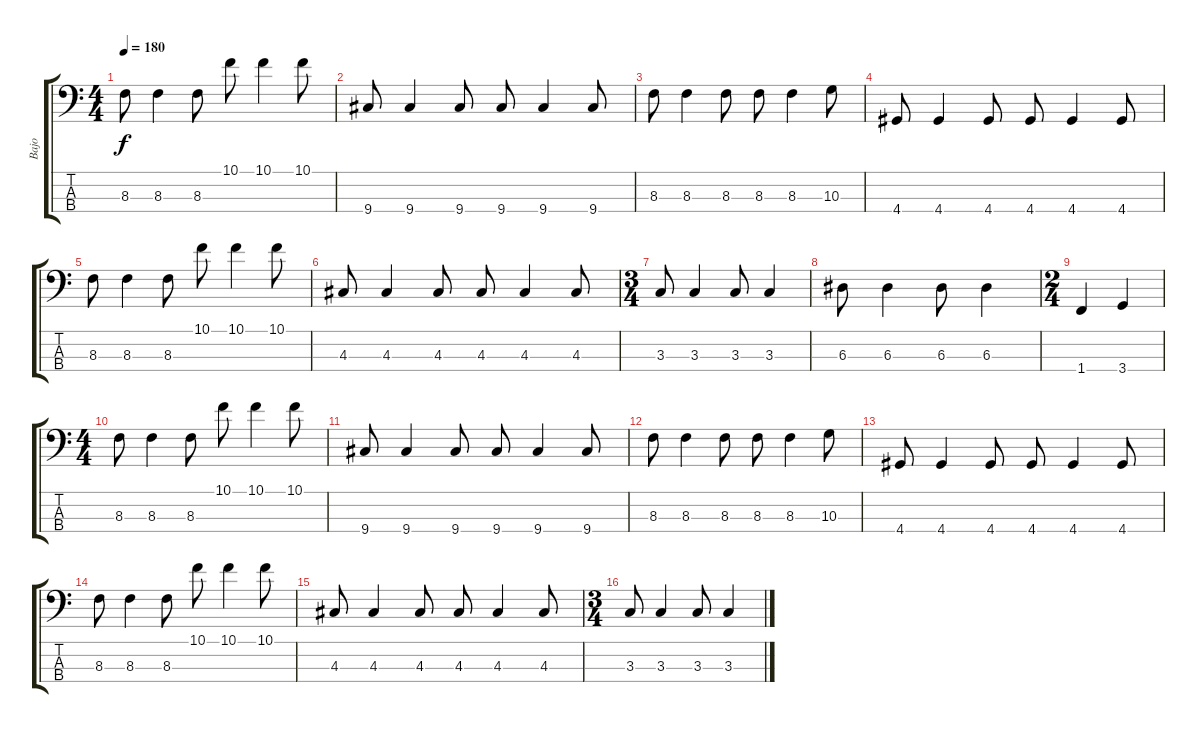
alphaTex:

\track ("Bajo" "Bajo") {instrument electricbasspick}
\staff {score tabs}
\tuning (G2 D2 A1 E1) {hide}
\ts (4 4)
\tempo 180
\clef f4
\ks c
8.3.8{dy f} 8.3.4 8.3.8 10.1.8 10.1.4 10.1.8 |
9.4.8 9.4.4 9.4.8 9.4.8 9.4.4 9.4.8 |
8.3.8 8.3.4 8.3.8 8.3.8 8.3.4 10.3.8 |
4.4.8 4.4.4 4.4.8 4.4.8 4.4.4 4.4.8 |
8.3.8 8.3.4 8.3.8 10.1.8 10.1.4 10.1.8 |
4.3.8 4.3.4 4.3.8 4.3.8 4.3.4 4.3.8 |
\ts (3 4)
3.3.8 3.3.4 3.3.8 3.3.4 |
6.3.8 6.3.4 6.3.8 6.3.4 |
\ts (2 4)
1.4.4 3.4.4 |
\ts (4 4)
8.3.8 8.3.4 8.3.8 10.1.8 10.1.4 10.1.8 |
9.4.8 9.4.4 9.4.8 9.4.8 9.4.4 9.4.8 |
8.3.8 8.3.4 8.3.8 8.3.8 8.3.4 10.3.8 |
4.4.8 4.4.4 4.4.8 4.4.8 4.4.4 4.4.8 |
8.3.8 8.3.4 8.3.8 10.1.8 10.1.4 10.1.8 |
4.3.8 4.3.4 4.3.8 4.3.8 4.3.4 4.3.8 |
\ts (3 4)
3.3.8 3.3.4 3.3.8 3.3.4
